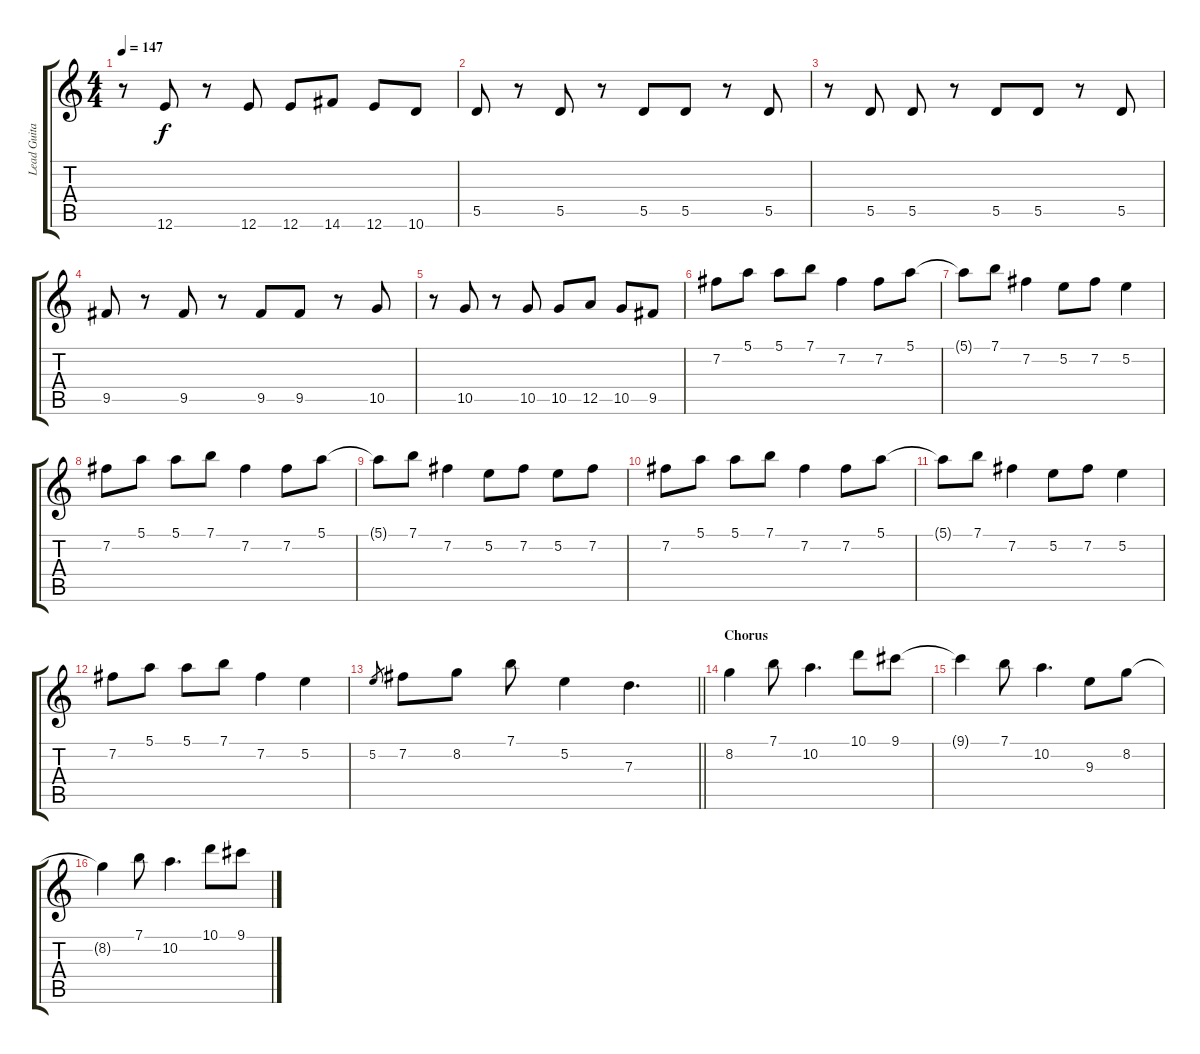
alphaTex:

\track ("Lead Guitar" "Lead Guita") {instrument distortionguitar}
\staff {score tabs}
\tuning (E4 B3 G3 D3 A2 E2) {hide}
\ts (4 4)
\tempo 147
\clef g2
\ks c
r.8{dy f} 12.6.8 r.8 12.6.8 12.6.8 14.6.8 12.6.8 10.6.8 |
5.5.8 r.8 5.5.8 r.8 5.5.8 5.5.8 r.8 5.5.8 |
r.8 5.5.8 5.5.8 r.8 5.5.8 5.5.8 r.8 5.5.8 |
9.5.8 r.8 9.5.8 r.8 9.5.8 9.5.8 r.8 10.5.8 |
r.8 10.5.8 r.8 10.5.8 10.5.8 12.5.8 10.5.8 9.5.8 |
7.2.8 5.1.8 5.1.8 7.1.8 7.2.4 7.2.8 5.1.8 |
5.1{t}.8 7.1.8 7.2.4 5.2.8 7.2.8 5.2.4 |
7.2.8 5.1.8 5.1.8 7.1.8 7.2.4 7.2.8 5.1.8 |
5.1{t}.8 7.1.8 7.2.4 5.2.8 7.2.8 5.2.8 7.2.8 |
7.2.8 5.1.8 5.1.8 7.1.8 7.2.4 7.2.8 5.1.8 |
5.1{t}.8 7.1.8 7.2.4 5.2.8 7.2.8 5.2.4 |
7.2.8 5.1.8 5.1.8 7.1.8 7.2.4 5.2.4 |
\barLineRight lightlight
5.2.8{gr} 7.2.8 8.2.8 7.1.8 5.2.4 7.3.4{d} |
\section ("" "Chorus")
8.2.4 7.1.8 10.2.4{d} 10.1.8 9.1.8 |
9.1{t}.4 7.1.8 10.2.4{d} 9.3.8 8.2.8 |
8.2{t}.4 7.1.8 10.2.4{d} 10.1.8 9.1.8
